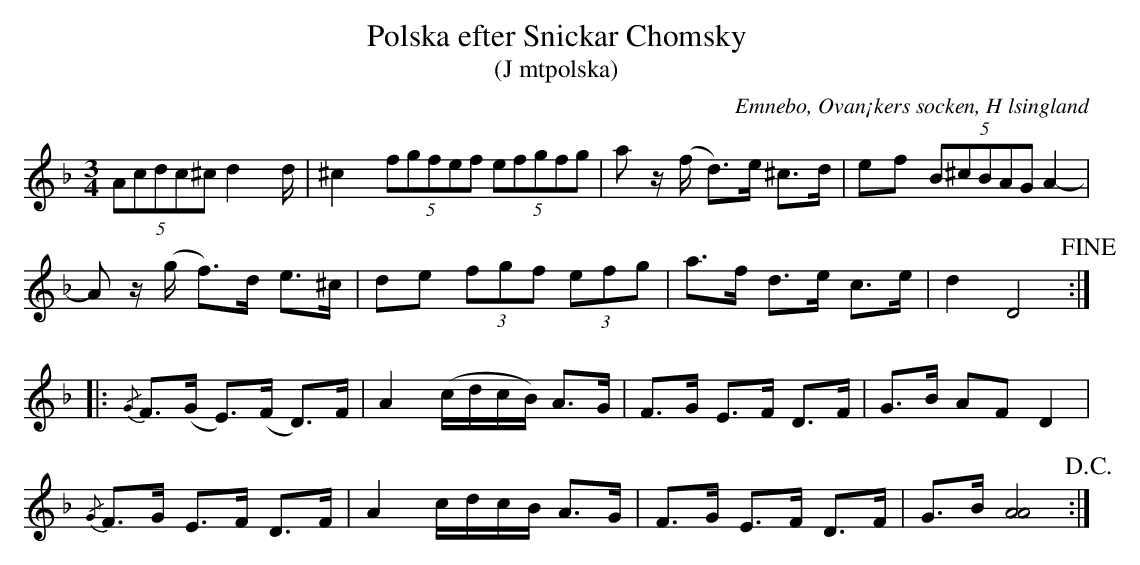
X:1
T: Polska efter Snickar Chomsky
T: (J mtpolska)
O: Emnebo, Ovan¡kers socken, H lsingland
M: 3/4
L: 1/16
K: Dm
(5:2A2c2d2c2^c2 d4 d` | ^c4 (5:2f2g2f2e2f2 (5:2e2f2g2f2g2 | a2 z(f d2)>e2 ^c2>d2 | e2f2 (5:2B2^c2B2A2G2 A4- |
A2 z(g f2)>d2     e2>^c2 | d2e2 (3f2g2f2 (3e2f2g2 | a2>f2 d2>e2 c2>e2 | d4   D8 !fine! ::
{/G}F2>(G2 E2>)(F2 D2>)F2 | A4 (cdcB) A2>G2 | F2>G2 E2>F2 D2>F2 | G2>B2 A2F2  D4      |
{/G}F2>G2  E2>F2   D2>F2  | A4  cdcB  A2>G2 | F2>G2 E2>F2 D2>F2 | G2>B2 [AA]8 !D.C.! :|
